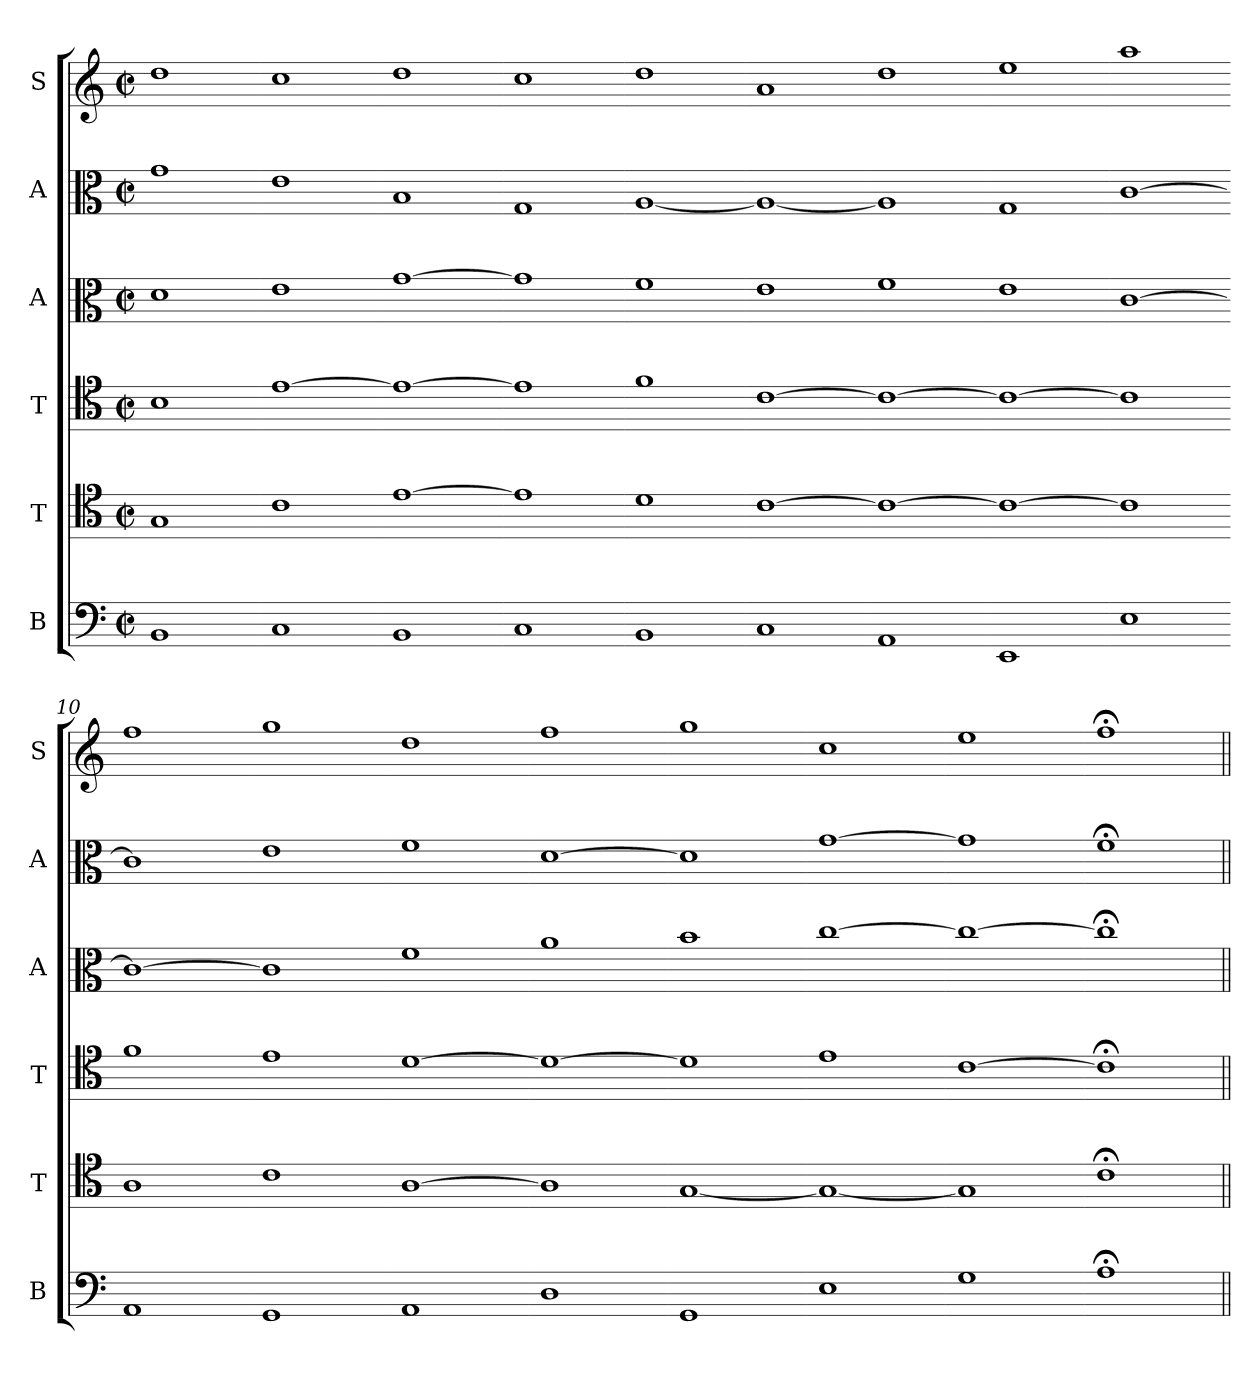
**kern	**kern	**kern	**kern	**kern	**kern
*part6	*part5	*part4	*part3	*part2	*part1
*staff6	*staff5	*staff4	*staff3	*staff2	*staff1
*I"B	*I"T	*I"T	*I"A	*I"A	*I"S
*I'B	*I'T	*I'T	*I'A	*I'A	*I'S
*clefF4	*clefC4	*clefC4	*clefC3	*clefC3	*clefG2
*k[]	*k[]	*k[]	*k[]	*k[]	*k[]
*M2/2	*M2/2	*M2/2	*M2/2	*M2/2	*M2/2
*met(c|)	*met(c|)	*met(c|)	*met(c|)	*met(c|)	*met(c|)
*MM208	*MM208	*MM208	*MM208	*MM208	*MM208
=1	=1	=1	=1	=1	=1
1BB	1G	1B	1d	1g	1dd
=2-	=2-	=2-	=2-	=2-	=2-
1C	1c	[1e	1e	1e	1cc
=3-	=3-	=3-	=3-	=3-	=3-
1BB	[1e	1e_	[1g	1B	1dd
=4-	=4-	=4-	=4-	=4-	=4-
1C	1e]	1e]	1g]	1G	1cc
=5-	=5-	=5-	=5-	=5-	=5-
1BB	1d	1f	1f	[1A	1dd
=6-	=6-	=6-	=6-	=6-	=6-
1C	[1c	[1c	1e	1A_	1a
=7-	=7-	=7-	=7-	=7-	=7-
1AA	1c_	1c_	1f	1A]	1dd
=8-	=8-	=8-	=8-	=8-	=8-
1EE	1c_	1c_	1e	1G	1ee
=9-	=9-	=9-	=9-	=9-	=9-
1E	1c]	1c]	[1c	[1c	1aa
=10-	=10-	=10-	=10-	=10-	=10-
1AA	1A	1f	1c_	1c]	1ff
=11-	=11-	=11-	=11-	=11-	=11-
1GG	1c	1e	1c]	1e	1gg
=12-	=12-	=12-	=12-	=12-	=12-
1AA	[1A	[1d	1f	1f	1dd
=13-	=13-	=13-	=13-	=13-	=13-
1D	1A]	1d_	1a	[1d	1ff
=14-	=14-	=14-	=14-	=14-	=14-
1GG	[1G	1d]	1b	1d]	1gg
=15-	=15-	=15-	=15-	=15-	=15-
1E	1G_	1e	[1cc	[1g	1cc
=16-	=16-	=16-	=16-	=16-	=16-
1G	1G]	[1c	1cc_	1g]	1ee
=17-	=17-	=17-	=17-	=17-	=17-
1A;<	1c;<	1c;<]	1cc;<]	1f;	1ff;<
=||	=||	=||	=||	=||	=||
*-	*-	*-	*-	*-	*-
